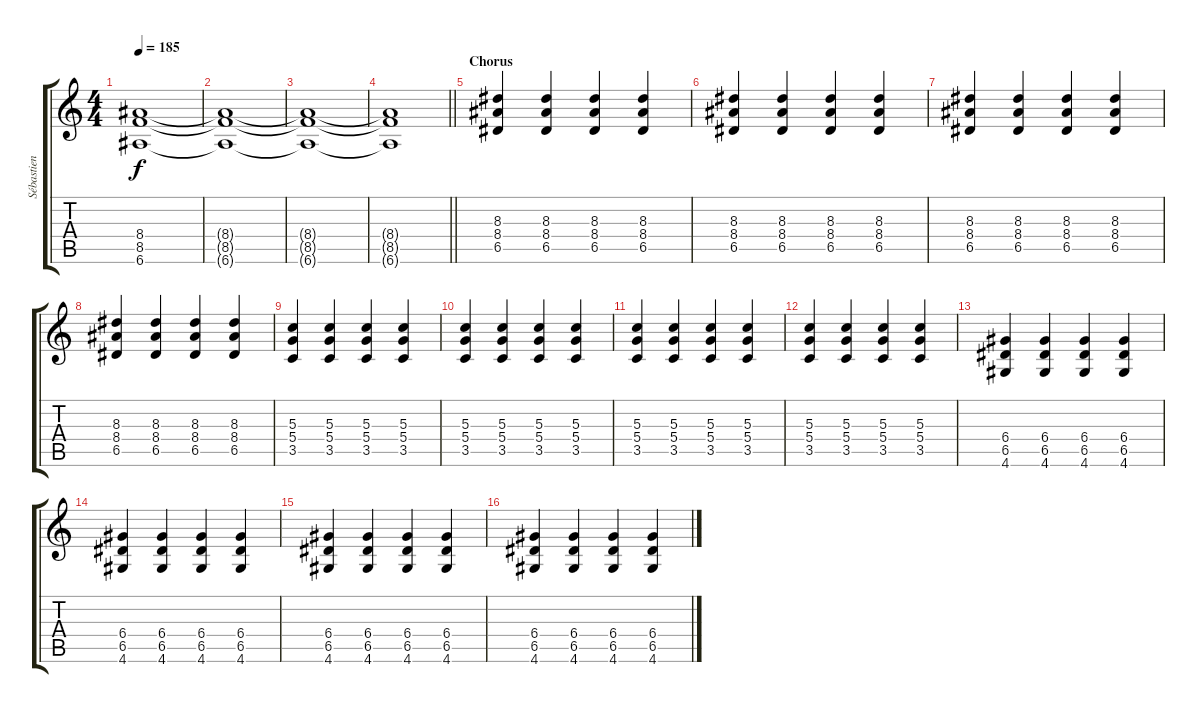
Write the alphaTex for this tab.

\track ("Sébastien Lefebvre" "Sébastien ") {instrument distortionguitar}
\staff {score tabs}
\tuning (E4 B3 G3 D3 A2 E2) {hide}
\ts (4 4)
\tempo 185
\clef g2
\ks c
(8.4 8.5 6.6).1{dy f} |
(8.4{t} 8.5{t} 6.6{t}).1 |
(8.4{t} 8.5{t} 6.6{t}).1 |
\barLineRight lightlight
(8.4{t} 8.5{t} 6.6{t}).1 |
\section ("" "Chorus")
(8.3 8.4 6.5).4 (8.3 8.4 6.5).4 (8.3 8.4 6.5).4 (8.3 8.4 6.5).4 |
(8.3 8.4 6.5).4 (8.3 8.4 6.5).4 (8.3 8.4 6.5).4 (8.3 8.4 6.5).4 |
(8.3 8.4 6.5).4 (8.3 8.4 6.5).4 (8.3 8.4 6.5).4 (8.3 8.4 6.5).4 |
(8.3 8.4 6.5).4 (8.3 8.4 6.5).4 (8.3 8.4 6.5).4 (8.3 8.4 6.5).4 |
(5.3 5.4 3.5).4 (5.3 5.4 3.5).4 (5.3 5.4 3.5).4 (5.3 5.4 3.5).4 |
(5.3 5.4 3.5).4 (5.3 5.4 3.5).4 (5.3 5.4 3.5).4 (5.3 5.4 3.5).4 |
(5.3 5.4 3.5).4 (5.3 5.4 3.5).4 (5.3 5.4 3.5).4 (5.3 5.4 3.5).4 |
(5.3 5.4 3.5).4 (5.3 5.4 3.5).4 (5.3 5.4 3.5).4 (5.3 5.4 3.5).4 |
(6.4 6.5 4.6).4 (6.4 6.5 4.6).4 (6.4 6.5 4.6).4 (6.4 6.5 4.6).4 |
(6.4 6.5 4.6).4 (6.4 6.5 4.6).4 (6.4 6.5 4.6).4 (6.4 6.5 4.6).4 |
(6.4 6.5 4.6).4 (6.4 6.5 4.6).4 (6.4 6.5 4.6).4 (6.4 6.5 4.6).4 |
(6.4 6.5 4.6).4 (6.4 6.5 4.6).4 (6.4 6.5 4.6).4 (6.4 6.5 4.6).4
